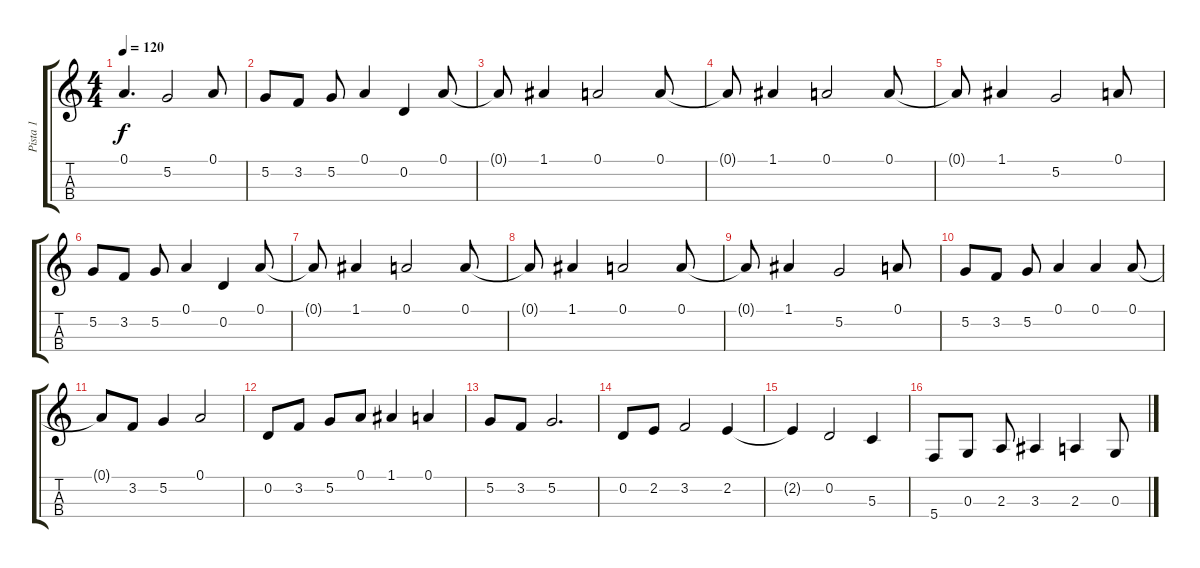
\track ("Pista 1" "Pista 1") {instrument violin}
\staff {score tabs}
\tuning (A4 D4 G3 C3) {hide}
\ts (4 4)
\tempo 120
\clef g2
\ks c
0.1{t}.4{d dy f} 5.2.2 0.1.8 |
5.2.8 3.2.8 5.2.8 0.1.4 0.2.4 0.1.8 |
0.1{t}.8 1.1.4 0.1.2 0.1.8 |
0.1{t}.8 1.1.4 0.1.2 0.1.8 |
0.1{t}.8 1.1.4 5.2.2 0.1.8 |
5.2.8 3.2.8 5.2.8 0.1.4 0.2.4 0.1.8 |
0.1{t}.8 1.1.4 0.1.2 0.1.8 |
0.1{t}.8 1.1.4 0.1.2 0.1.8 |
0.1{t}.8 1.1.4 5.2.2 0.1.8 |
5.2.8 3.2.8 5.2.8 0.1.4 0.1.4 0.1.8 |
0.1{t}.8 3.2.8 5.2.4 0.1.2 |
0.2.8 3.2.8 5.2.8 0.1.8 1.1.4 0.1.4 |
5.2.8 3.2.8 5.2.2{d} |
0.2.8 2.2.8 3.2.2 2.2.4 |
2.2{t}.4 0.2.2 5.3.4 |
5.4.8 0.3.8 2.3.8 3.3.4 2.3.4 0.3.8
